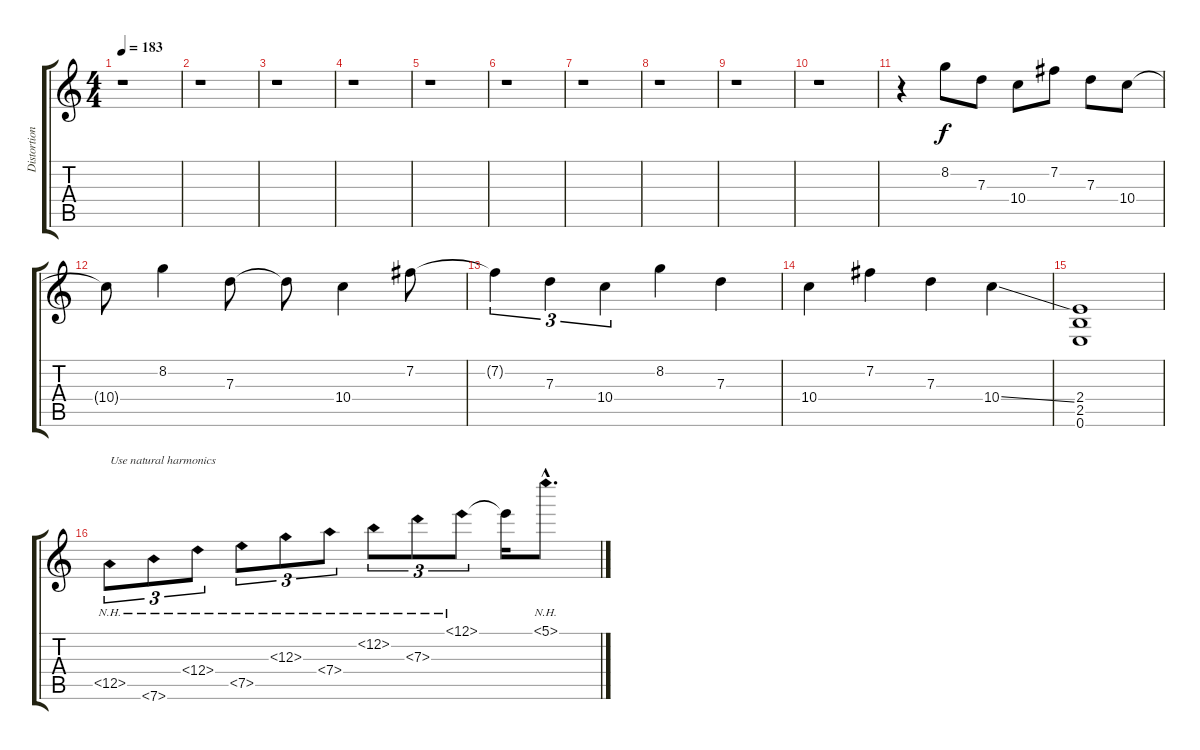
\track ("Distortion guitar" "Distortion") {instrument distortionguitar}
\staff {score tabs}
\tuning (E4 B3 G3 D3 A2 E2) {hide}
\ts (4 4)
\tempo 183
\clef g2
\ks c
r.1{dy f} |
r.1 |
r.1 |
r.1 |
r.1 |
r.1 |
r.1 |
r.1 |
r.1 |
r.1 |
r.4 8.2.8 7.3.8 10.4.8 7.2.8 7.3.8 10.4.8 |
10.4{t}.8 8.2.4 7.3.8 7.3{t}.8 10.4.4 7.2.8 |
7.2{t}.4{tu (3 2)} 7.3.4{tu (3 2)} 10.4.4{tu (3 2)} 8.2.4 7.3.4 |
10.4.4 7.2.4 7.3.4 10.4{ss}.4 |
(2.4 2.5 0.6).1 |
12.5{nh}.8{tu (3 2) txt "Use natural harmonics"} 7.6{nh}.8{tu (3 2)} 12.4{nh}.8{tu (3 2)} 7.5{nh}.8{tu (3 2)} 12.3{nh}.8{tu (3 2)} 7.4{nh}.8{tu (3 2)} 12.2{nh}.8{tu (3 2)} 7.3{nh}.8{tu (3 2)} 12.1{nh}.8{tu (3 2)} 12.1{t}.16 5.1{nh hac}.8{d}
